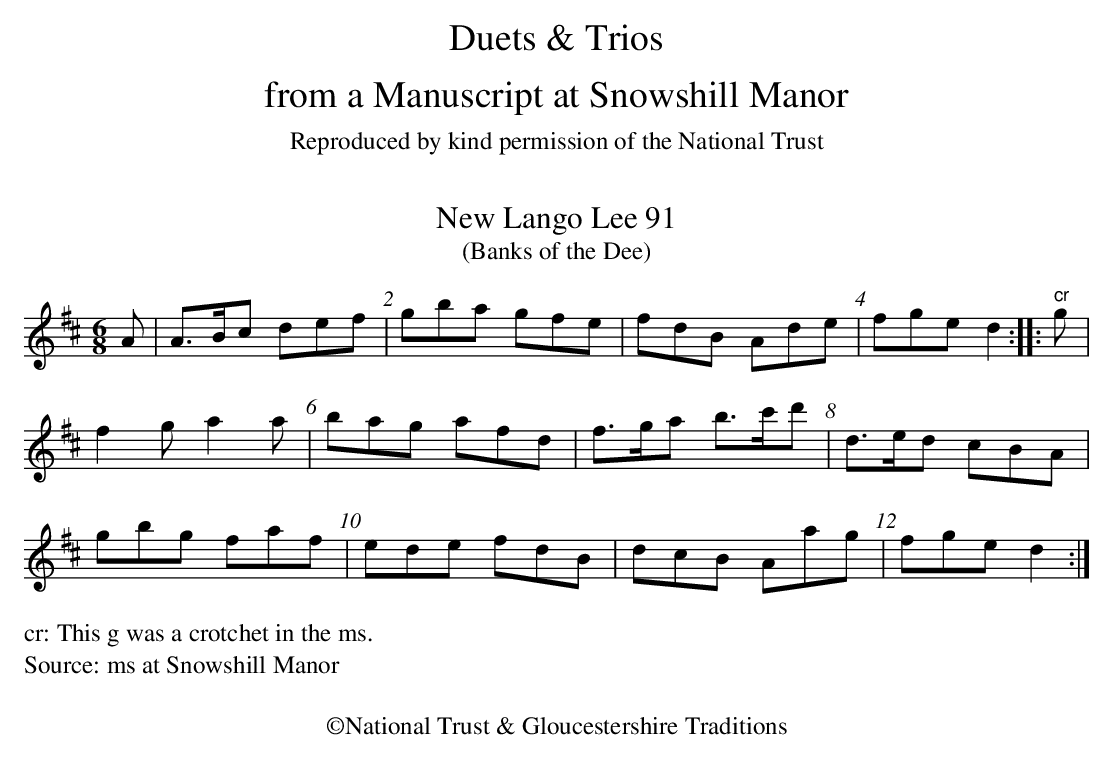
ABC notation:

X:1
T:New Lango Lee 91
T:(Banks of the Dee)
M:6/8
L:1/8
K:D
A|A>Bc def|gba gfe|fdB Ade|fged2::"^cr"g|
f2ga2a|bag afd|f>ga b>c'd'|d>ed cBA|
gbg faf|ede fdB|dcB Aag|fged2:|
